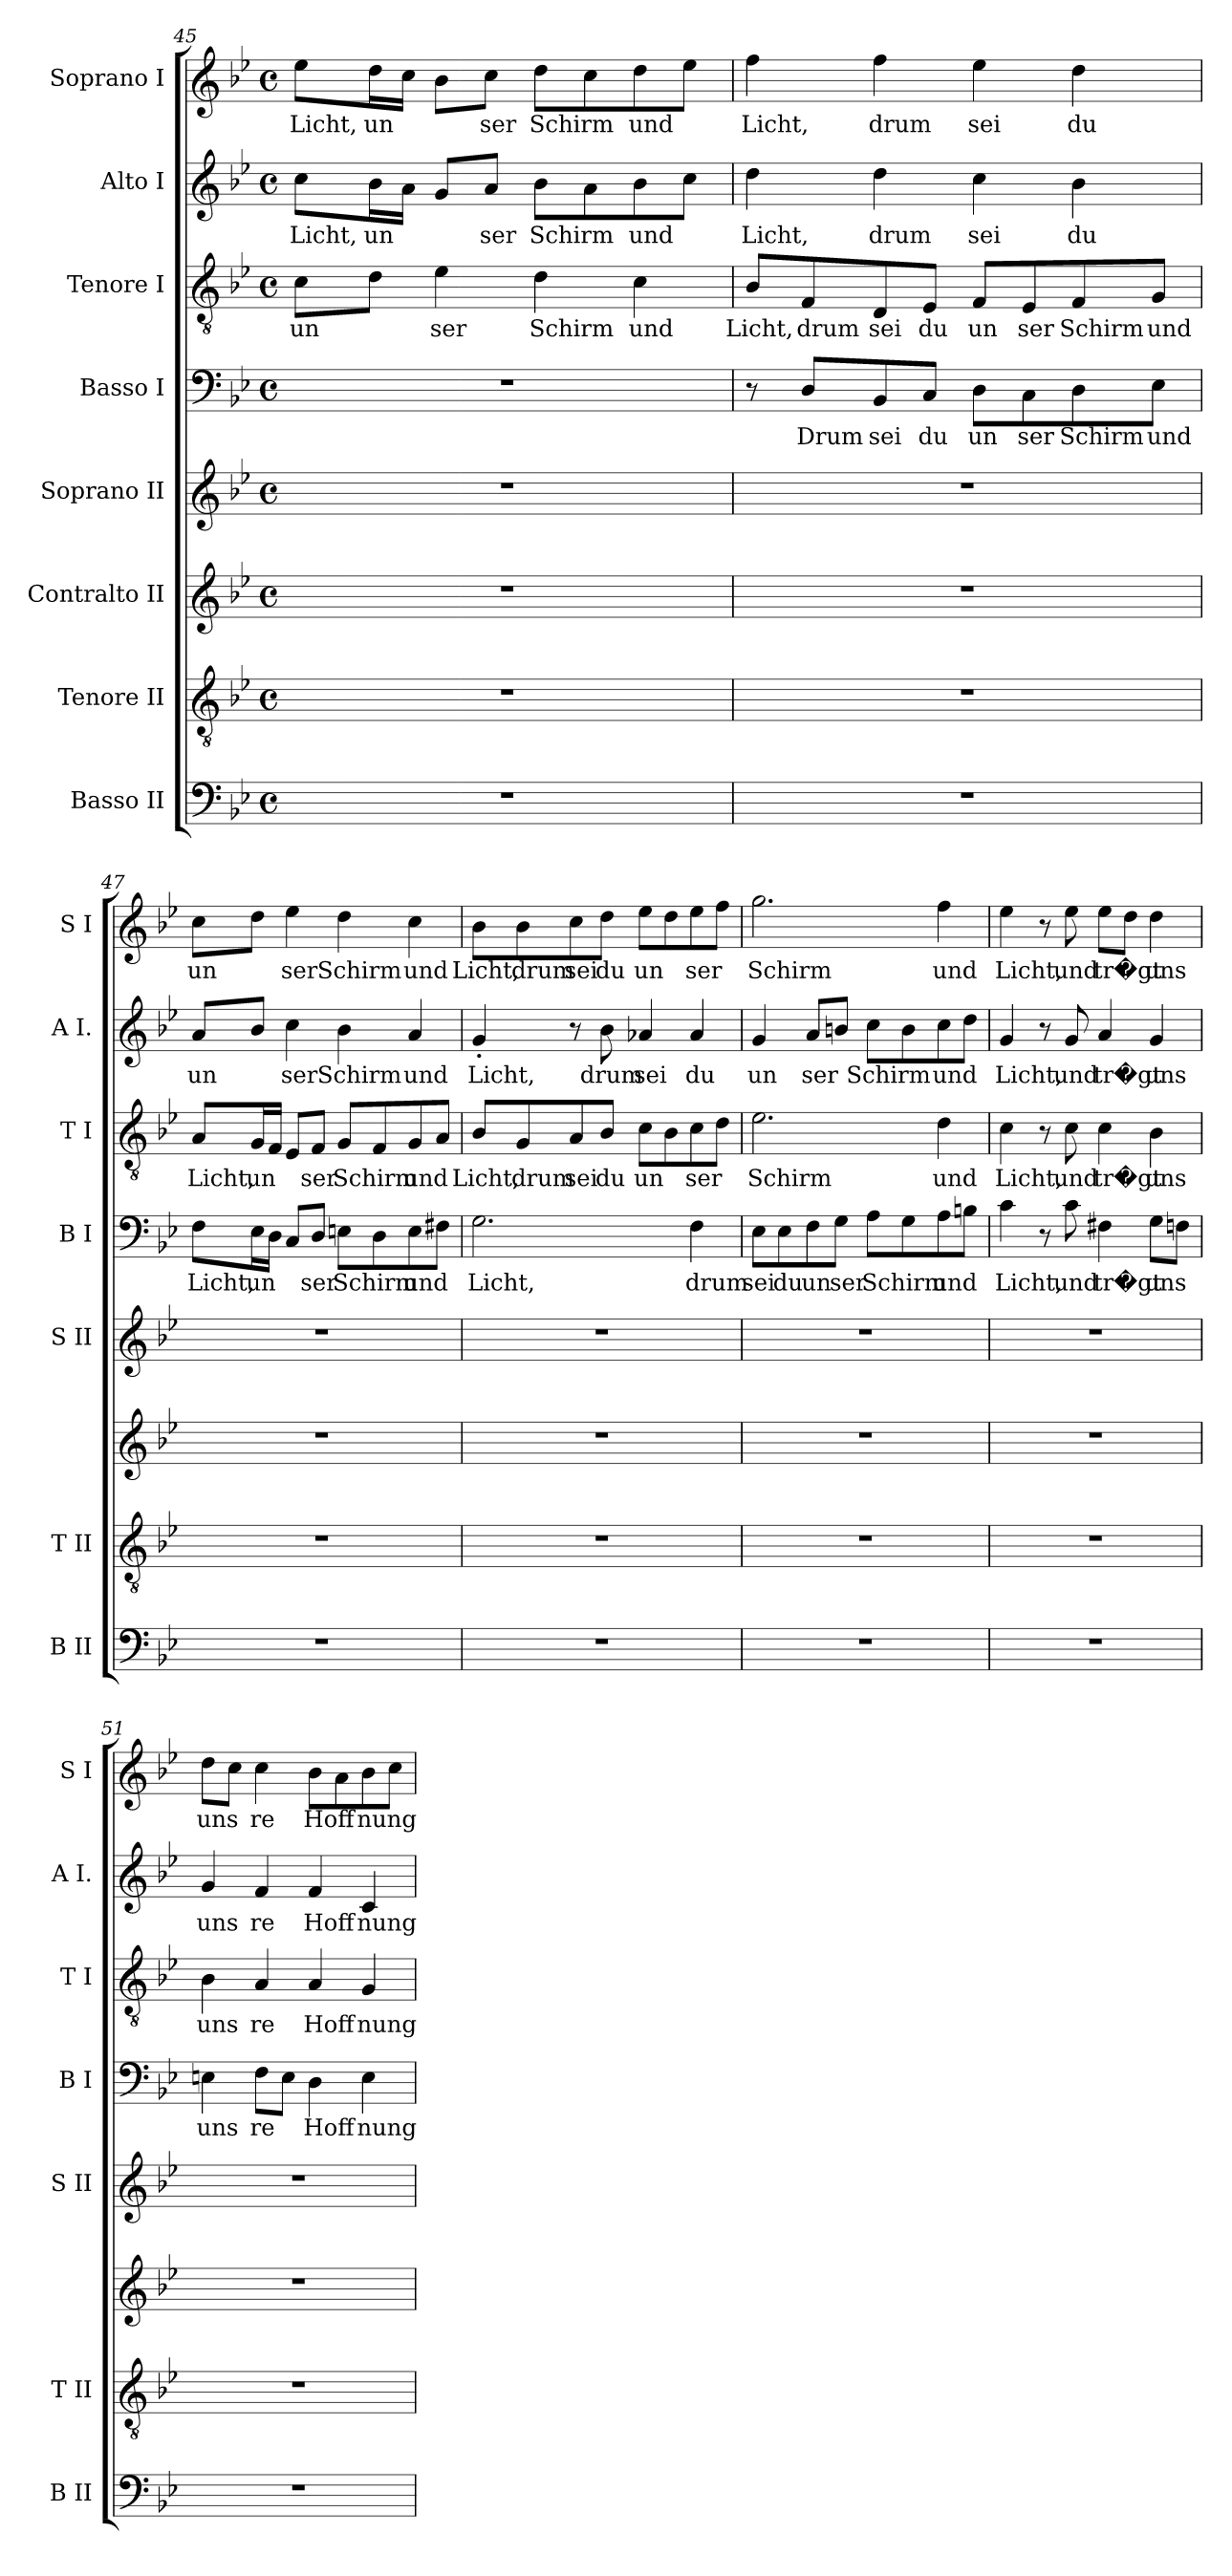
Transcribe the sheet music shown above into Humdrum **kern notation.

**kern	**kern	**kern	**kern	**kern	**text	**kern	**text	**kern	**text	**kern	**text
*part8	*part7	*part6	*part5	*part4	*part4	*part3	*part3	*part2	*part2	*part1	*part1
*staff8	*staff7	*staff6	*staff5	*staff4	*staff4	*staff3	*staff3	*staff2	*staff2	*staff1	*staff1
*I"Basso II	*I"Tenore II	*I"Contralto II	*I"Soprano II	*I"Basso I	*	*I"Tenore I	*	*I"Alto I	*	*I"Soprano I	*
*I'B II	*I'T II	*	*I'S II	*I'B I	*	*I'T I	*	*I'A I.	*	*I'S I	*
*clefF4	*clefGv2	*clefG2	*clefG2	*clefF4	*	*clefGv2	*	*clefG2	*	*clefG2	*
*k[b-e-]	*k[b-e-]	*k[b-e-]	*k[b-e-]	*k[b-e-]	*	*k[b-e-]	*	*k[b-e-]	*	*k[b-e-]	*
*M4/4	*M4/4	*M4/4	*M4/4	*M4/4	*	*M4/4	*	*M4/4	*	*M4/4	*
*met(c)	*met(c)	*met(c)	*met(c)	*met(c)	*	*met(c)	*	*met(c)	*	*met(c)	*
=45	=45	=45	=45	=45	=45	=45	=45	=45	=45	=45	=45
!	!	!	!	!	!	!	!LO:LY:b	!	!LO:LY:b	!	!LO:LY:b
1r	1r	1r	1r	1r	.	8c\L	un	8cc\L	Licht,	8ee-\L	Licht,
!	!	!	!	!	!	!	!	!	!LO:LY:b	!	!LO:LY:b
.	.	.	.	.	.	8d\J	.	16b-\L	un	16dd\L	un
.	.	.	.	.	.	.	.	16a\JJ	.	16cc\JJ	.
!	!	!	!	!	!	!	!LO:LY:b	!	!	!	!
.	.	.	.	.	.	4e-\	ser	8g/L	.	8b-\L	.
!	!	!	!	!	!	!	!	!	!LO:LY:b	!	!LO:LY:b
.	.	.	.	.	.	.	.	8a/J	ser	8cc\J	ser
!	!	!	!	!	!	!	!LO:LY:b	!	!LO:LY:b	!	!LO:LY:b
.	.	.	.	.	.	4d\	Schirm	8b-\L	Schirm	8dd\L	Schirm
.	.	.	.	.	.	.	.	8a\	.	8cc\	.
!	!	!	!	!	!	!	!LO:LY:b	!	!LO:LY:b	!	!LO:LY:b
.	.	.	.	.	.	4c\	und	8b-\	und	8dd\	und
.	.	.	.	.	.	.	.	8cc\J	.	8ee-\J	.
!!LO:PB:g=z
=46	=46	=46	=46	=46	=46	=46	=46	=46	=46	=46	=46
!	!	!	!	!	!	!	!LO:LY:b	!	!LO:LY:b	!	!LO:LY:b
1r	1r	1r	1r	8r	.	8B-/L	Licht,	4dd\	Licht,	4ff\	Licht,
!	!	!	!	!	!LO:LY:b	!	!LO:LY:b	!	!	!	!
.	.	.	.	8D/L	Drum	8F/	drum	.	.	.	.
!	!	!	!	!	!LO:LY:b	!	!LO:LY:b	!	!LO:LY:b	!	!LO:LY:b
.	.	.	.	8BB-/	sei	8D/	sei	4dd\	drum	4ff\	drum
!	!	!	!	!	!LO:LY:b	!	!LO:LY:b	!	!	!	!
.	.	.	.	8C/J	du	8E-/J	du	.	.	.	.
!	!	!	!	!	!LO:LY:b	!	!LO:LY:b	!	!LO:LY:b	!	!LO:LY:b
.	.	.	.	8D\L	un	8F/L	un	4cc\	sei	4ee-\	sei
!	!	!	!	!	!LO:LY:b	!	!LO:LY:b	!	!	!	!
.	.	.	.	8C\	ser	8E-/	ser	.	.	.	.
!	!	!	!	!	!LO:LY:b	!	!LO:LY:b	!	!LO:LY:b	!	!LO:LY:b
.	.	.	.	8D\	Schirm	8F/	Schirm	4b-\	du	4dd\	du
!	!	!	!	!	!LO:LY:b	!	!LO:LY:b	!	!	!	!
.	.	.	.	8E-\J	und	8G/J	und	.	.	.	.
=47	=47	=47	=47	=47	=47	=47	=47	=47	=47	=47	=47
!	!	!	!	!	!LO:LY:b	!	!LO:LY:b	!	!LO:LY:b	!	!LO:LY:b
1r	1r	1r	1r	8F\L	Licht,	8A/L	Licht,	8a/L	un	8cc\L	un
!	!	!	!	!	!LO:LY:b	!	!LO:LY:b	!	!	!	!
.	.	.	.	16E-\L	un	16G/L	un	8b-/J	.	8dd\J	.
.	.	.	.	16D\JJ	.	16F/JJ	.	.	.	.	.
!	!	!	!	!	!	!	!	!	!LO:LY:b	!	!LO:LY:b
.	.	.	.	8C/L	.	8E-/L	.	4cc\	ser	4ee-\	ser
!	!	!	!	!	!LO:LY:b	!	!LO:LY:b	!	!	!	!
.	.	.	.	8D/J	ser	8F/J	ser	.	.	.	.
!	!	!	!	!	!LO:LY:b	!	!LO:LY:b	!	!LO:LY:b	!	!LO:LY:b
.	.	.	.	8En\L	Schirm	8G/L	Schirm	4b-\	Schirm	4dd\	Schirm
.	.	.	.	8D\	.	8F/	.	.	.	.	.
!	!	!	!	!	!LO:LY:b	!	!LO:LY:b	!	!LO:LY:b	!	!LO:LY:b
.	.	.	.	8E\	und	8G/	und	4a/	und	4cc\	und
.	.	.	.	8F#X\J	.	8A/J	.	.	.	.	.
!!LO:PB:g=z
=48	=48	=48	=48	=48	=48	=48	=48	=48	=48	=48	=48
!	!	!	!	!	!LO:LY:b	!	!LO:LY:b	!	!LO:LY:b	!	!LO:LY:b
1r	1r	1r	1r	2.G\	Licht,	8B-/L	Licht,	4g'/	Licht,	8b-\L	Licht,
!	!	!	!	!	!	!	!LO:LY:b	!	!	!	!LO:LY:b
.	.	.	.	.	.	8G/	drum	.	.	8b-\	drum
!	!	!	!	!	!	!	!LO:LY:b	!	!	!	!LO:LY:b
.	.	.	.	.	.	8A/	sei	8r	.	8cc\	sei
!	!	!	!	!	!	!	!LO:LY:b	!	!LO:LY:b	!	!LO:LY:b
.	.	.	.	.	.	8B-/J	du	8b-\	drum	8dd\J	du
!	!	!	!	!	!	!	!LO:LY:b	!	!LO:LY:b	!	!LO:LY:b
.	.	.	.	.	.	8c\L	un	4a-X/	sei	8ee-\L	un
.	.	.	.	.	.	8B-\	.	.	.	8dd\	.
!	!	!	!	!	!LO:LY:b	!	!LO:LY:b	!	!LO:LY:b	!	!LO:LY:b
.	.	.	.	4F\	drum	8c\	ser	4a-/	du	8ee-\	ser
.	.	.	.	.	.	8d\J	.	.	.	8ff\J	.
=49	=49	=49	=49	=49	=49	=49	=49	=49	=49	=49	=49
!	!	!	!	!	!LO:LY:b	!	!LO:LY:b	!	!LO:LY:b	!	!LO:LY:b
1r	1r	1r	1r	8E-\L	sei	2.e-\	Schirm	4g/	un	2.gg\	Schirm
!	!	!	!	!	!LO:LY:b	!	!	!	!	!	!
.	.	.	.	8E-\	du	.	.	.	.	.	.
!	!	!	!	!	!LO:LY:b	!	!	!	!LO:LY:b	!	!
.	.	.	.	8F\	un	.	.	8a/L	ser	.	.
!	!	!	!	!	!LO:LY:b	!	!	!	!	!	!
.	.	.	.	8G\J	ser	.	.	8bn/J	.	.	.
!	!	!	!	!	!LO:LY:b	!	!	!	!LO:LY:b	!	!
.	.	.	.	8A\L	Schirm	.	.	8cc\L	Schirm	.	.
.	.	.	.	8G\	.	.	.	8b\	.	.	.
!	!	!	!	!	!LO:LY:b	!	!LO:LY:b	!	!LO:LY:b	!	!LO:LY:b
.	.	.	.	8A\	und	4d\	und	8cc\	und	4ff\	und
.	.	.	.	8Bn\J	.	.	.	8dd\J	.	.	.
=50	=50	=50	=50	=50	=50	=50	=50	=50	=50	=50	=50
!	!	!	!	!	!LO:LY:b	!	!LO:LY:b	!	!LO:LY:b	!	!LO:LY:b
1r	1r	1r	1r	4c\	Licht,	4c\	Licht,	4g/	Licht,	4ee-\	Licht,
.	.	.	.	8r	.	8r	.	8r	.	8r	.
!	!	!	!	!	!LO:LY:b	!	!LO:LY:b	!	!LO:LY:b	!	!LO:LY:b
.	.	.	.	8c\	und	8c\	und	8g/	und	8ee-\	und
!	!	!	!	!	!LO:LY:b	!	!LO:LY:b	!	!LO:LY:b	!	!LO:LY:b
.	.	.	.	4F#X\	tr�gt	4c\	tr�gt	4a/	tr�gt	8ee-\L	tr�gt
.	.	.	.	.	.	.	.	.	.	8dd\J	.
!	!	!	!	!	!LO:LY:b	!	!LO:LY:b	!	!LO:LY:b	!	!LO:LY:b
.	.	.	.	8G\L	uns	4B-\	uns	4g/	uns	4dd\	uns
.	.	.	.	8Fn\J	.	.	.	.	.	.	.
!!LO:PB:g=z
=51	=51	=51	=51	=51	=51	=51	=51	=51	=51	=51	=51
!	!	!	!	!	!LO:LY:b	!	!LO:LY:b	!	!LO:LY:b	!	!LO:LY:b
1r	1r	1r	1r	4En\	uns	4B-\	uns	4g/	uns	8dd\L	uns
.	.	.	.	.	.	.	.	.	.	8cc\J	.
!	!	!	!	!	!LO:LY:b	!	!LO:LY:b	!	!LO:LY:b	!	!LO:LY:b
.	.	.	.	8F\L	re	4A/	re	4f/	re	4cc\	re
.	.	.	.	8E\J	.	.	.	.	.	.	.
!	!	!	!	!	!LO:LY:b	!	!LO:LY:b	!	!LO:LY:b	!	!LO:LY:b
.	.	.	.	4D\	Hoff	4A/	Hoff	4f/	Hoff	8b-\L	Hoff
.	.	.	.	.	.	.	.	.	.	8a\	.
!	!	!	!	!	!LO:LY:b	!	!LO:LY:b	!	!LO:LY:b	!	!LO:LY:b
.	.	.	.	4E\	nung	4G/	nung	4c/	nung	8b-\	nung
.	.	.	.	.	.	.	.	.	.	8cc\J	.
=	=	=	=	=	=	=	=	=	=	=	=
*-	*-	*-	*-	*-	*-	*-	*-	*-	*-	*-	*-
